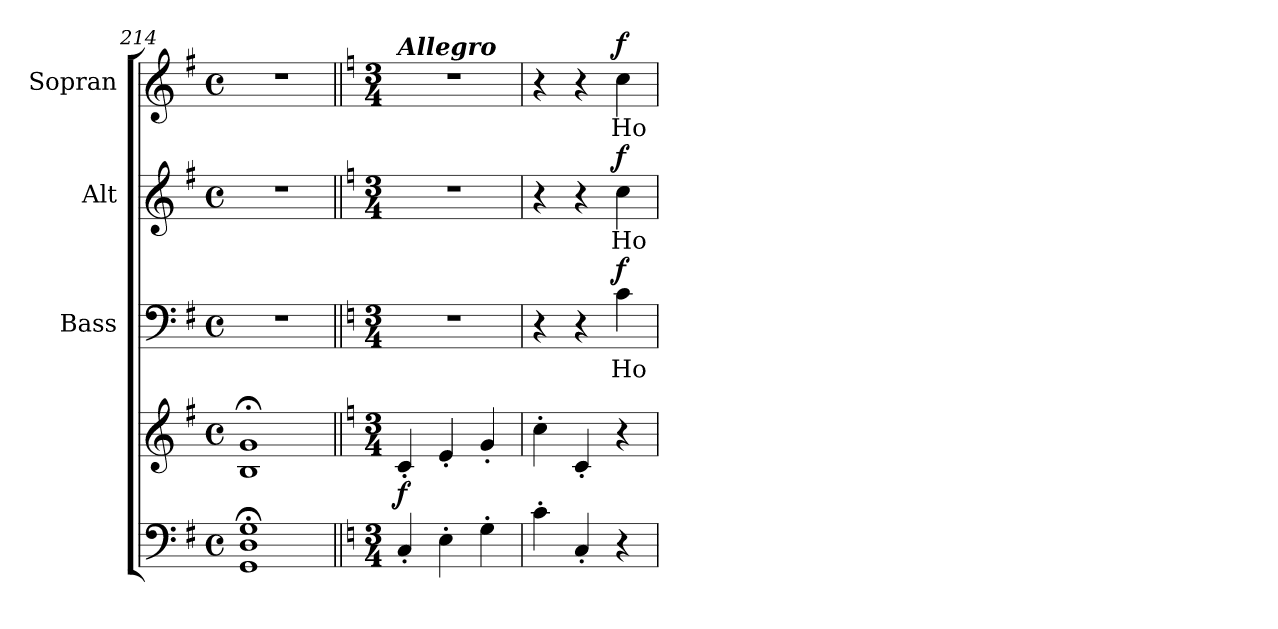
**kern	**kern	**dynam	**kern	**text	**dynam	**kern	**text	**dynam	**kern	**text	**dynam
*part4	*part4	*part4	*part3	*part3	*part3	*part2	*part2	*part2	*part1	*part1	*part1
*staff5	*staff4	*staff4/5	*staff3	*staff3	*staff3	*staff2	*staff2	*staff2	*staff1	*staff1	*staff1
*	*	*	*I"Bass	*	*	*I"Alt	*	*	*I"Sopran	*	*
*	*	*	*I'B.	*	*	*I'A.	*	*	*I'S.	*	*
*clefF4	*clefG2	*	*clefF4	*	*	*clefG2	*	*	*clefG2	*	*
*k[f#]	*k[f#]	*	*k[f#]	*	*	*k[f#]	*	*	*k[f#]	*	*
*G:	*G:	*	*G:	*	*	*G:	*	*	*G:	*	*
*M4/4	*M4/4	*	*M4/4	*	*	*M4/4	*	*	*M4/4	*	*
*met(c)	*met(c)	*	*met(c)	*	*	*met(c)	*	*	*met(c)	*	*
=214	=214	=214	=214	=214	=214	=214	=214	=214	=214	=214	=214
1GG; 1D; 1G;	1B;< 1g;<	.	1r	.	.	1r	.	.	1r	.	.
=215||	=215||	=215||	=215||	=215||	=215||	=215||	=215||	=215||	=215||	=215||	=215||
*k[]	*k[]	*	*k[]	*	*	*k[]	*	*	*k[]	*	*
*C:	*C:	*	*C:	*	*	*C:	*	*	*C:	*	*
*M3/4	*M3/4	*	*M3/4	*	*	*M3/4	*	*	*M3/4	*	*
!	!	!	!	!	!	!	!	!	!LO:TX:a:Bi:t=Allegro	!	!
!	!	!LO:DY:b	!	!	!	!	!	!	!	!	!
4C'</	4c'</	f	2.r	.	.	2.r	.	.	2.r	.	.
4E'>\	4e'</	.	.	.	.	.	.	.	.	.	.
4G'>\	4g'</	.	.	.	.	.	.	.	.	.	.
=216	=216	=216	=216	=216	=216	=216	=216	=216	=216	=216	=216
4c'>\	4cc'>\	.	4r	.	.	4r	.	.	4r	.	.
4C'</	4c'</	.	4r	.	.	4r	.	.	4r	.	.
!	!	!	!	!LO:LY:b	!LO:DY:a	!	!LO:LY:b	!LO:DY:a	!	!LO:LY:b	!LO:DY:a
4r	4r	.	4c\	Ho-	f	4cc\	Ho-	f	4cc\	Ho-	f
=	=	=	=	=	=	=	=	=	=	=	=
*-	*-	*-	*-	*-	*-	*-	*-	*-	*-	*-	*-
